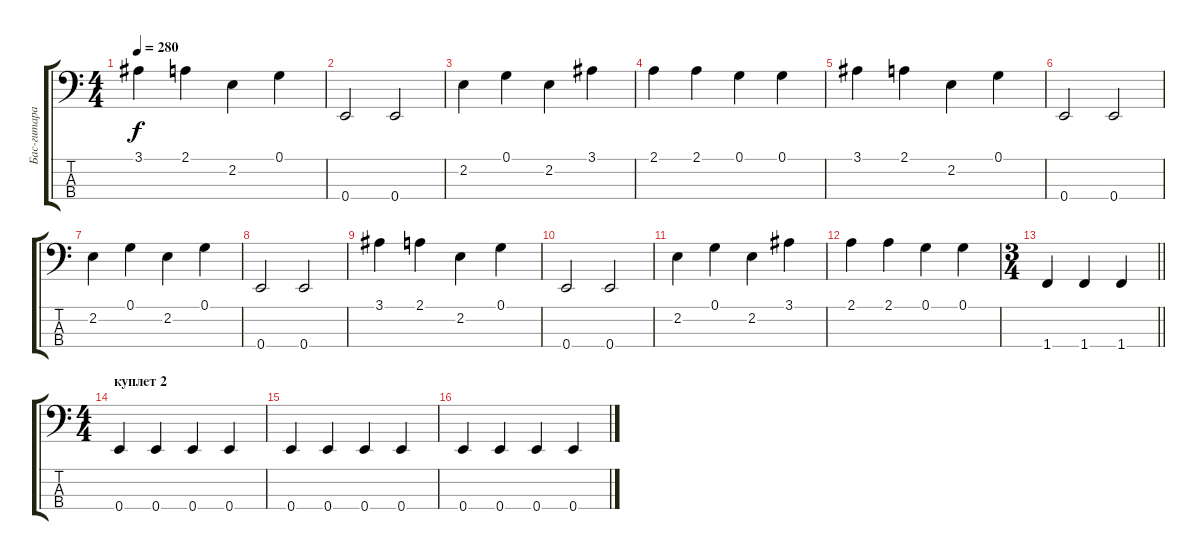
\track ("Бас-гитара" "Бас-гитара") {instrument electricbasspick}
\staff {score tabs}
\tuning (G2 D2 A1 E1) {hide}
\ts (4 4)
\tempo 280
\clef f4
\ks c
3.1.4{dy f} 2.1.4 2.2.4 0.1.4 |
0.4.2 0.4.2 |
2.2.4 0.1.4 2.2.4 3.1.4 |
2.1.4 2.1.4 0.1.4 0.1.4 |
3.1.4 2.1.4 2.2.4 0.1.4 |
0.4.2 0.4.2 |
2.2.4 0.1.4 2.2.4 0.1.4 |
0.4.2 0.4.2 |
3.1.4 2.1.4 2.2.4 0.1.4 |
0.4.2 0.4.2 |
2.2.4 0.1.4 2.2.4 3.1.4 |
2.1.4 2.1.4 0.1.4 0.1.4 |
\ts (3 4)
\barLineRight lightlight
1.4.4 1.4.4 1.4.4 |
\ts (4 4)
\section ("" "куплет 2")
0.4.4 0.4.4 0.4.4 0.4.4 |
0.4.4 0.4.4 0.4.4 0.4.4 |
0.4.4 0.4.4 0.4.4 0.4.4
